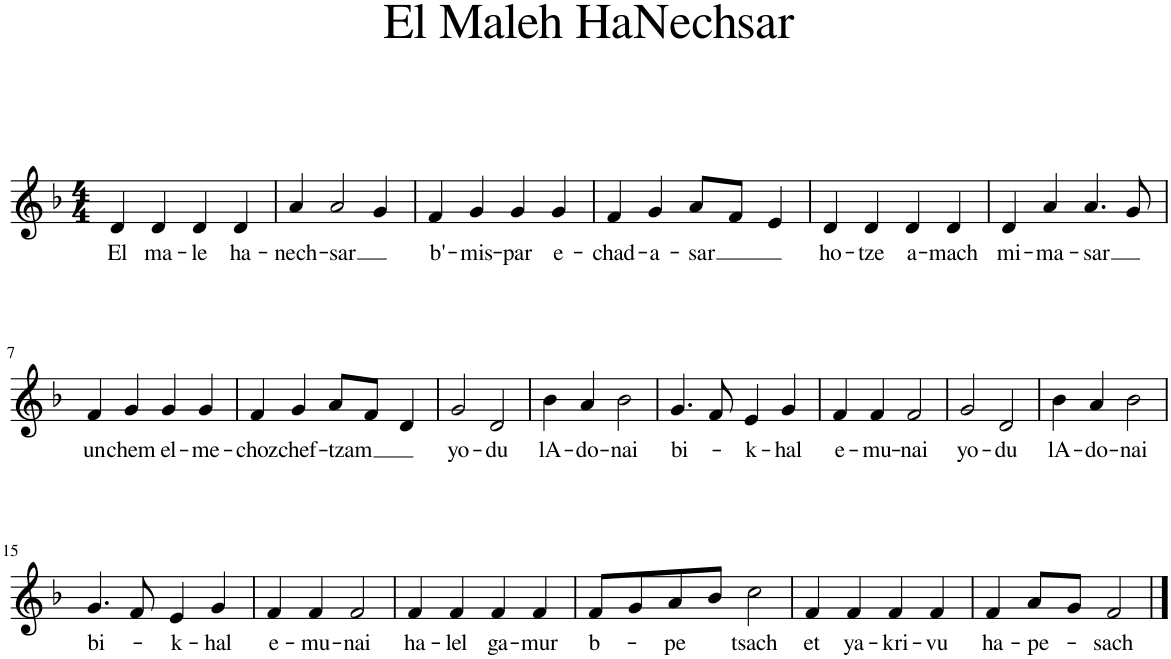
**kern	**text
*part1	*part1
*staff1	*staff1
*I"Bb Trumpet	*
*I'Bb Tpt.	*
*clefG2	*
*Trd1c2	*
*k[b-]	*
*M4/4	*
=1	=1
!	!LO:LY:b
4d/	El
!	!LO:LY:b
4d/	ma-
!	!LO:LY:b
4d/	-le
!	!LO:LY:b
4d/	ha-
=2	=2
!	!LO:LY:b
4a/	-nech-
!	!LO:LY:b
2a/	-sar
4g/	.
=3	=3
!	!LO:LY:b
4f/	b'-
!	!LO:LY:b
4g/	-mis-
!	!LO:LY:b
4g/	-par
!	!LO:LY:b
4g/	e-
=4	=4
!	!LO:LY:b
4f/	-chad-
!	!LO:LY:b
4g/	-a-
!	!LO:LY:b
8a/L	-sar
8f/J	.
4e/	.
=5	=5
!	!LO:LY:b
4d/	ho-
!	!LO:LY:b
4d/	-tze
!	!LO:LY:b
4d/	a-
!	!LO:LY:b
4d/	-mach
=6	=6
!	!LO:LY:b
4d/	mi-
!	!LO:LY:b
4a/	-ma-
!	!LO:LY:b
4.a/	-sar
8g/	.
!!LO:LB:g=z
=7	=7
!	!LO:LY:b
4f/	un-
!	!LO:LY:b
4g/	-chem
!	!LO:LY:b
4g/	el-
!	!LO:LY:b
4g/	-me-
=8	=8
!	!LO:LY:b
4f/	-choz
!	!LO:LY:b
4g/	chef-
!	!LO:LY:b
8a/L	-tzam
8f/J	.
4d/	.
=9	=9
!	!LO:LY:b
2g/	yo-
!	!LO:LY:b
2d/	-du
=10	=10
!	!LO:LY:b
4b-\	lA-
!	!LO:LY:b
4a/	-do-
!	!LO:LY:b
2b-\	-nai
=11	=11
!	!LO:LY:b
4.g/	bi-
8f/	.
!	!LO:LY:b
4e/	-k-
!	!LO:LY:b
4g/	-hal
=12	=12
!	!LO:LY:b
4f/	e-
!	!LO:LY:b
4f/	-mu-
!	!LO:LY:b
2f/	-nai
=13	=13
!	!LO:LY:b
2g/	yo-
!	!LO:LY:b
2d/	-du
=14	=14
!	!LO:LY:b
4b-\	lA-
!	!LO:LY:b
4a/	-do-
!	!LO:LY:b
2b-\	-nai
!!LO:LB:g=z
=15	=15
!	!LO:LY:b
4.g/	bi-
8f/	.
!	!LO:LY:b
4e/	-k-
!	!LO:LY:b
4g/	-hal
=16	=16
!	!LO:LY:b
4f/	e-
!	!LO:LY:b
4f/	-mu-
!	!LO:LY:b
2f/	-nai
=17	=17
!	!LO:LY:b
4f/	ha-
!	!LO:LY:b
4f/	-lel
!	!LO:LY:b
4f/	ga-
!	!LO:LY:b
4f/	-mur
=18	=18
!	!LO:LY:b
8f/L	b-
8g/	.
!	!LO:LY:b
8a/	-pe
8b-/J	.
!	!LO:LY:b
2cc\	tsach
=19	=19
!	!LO:LY:b
4f/	et
!	!LO:LY:b
4f/	ya-
!	!LO:LY:b
4f/	-kri-
!	!LO:LY:b
4f/	-vu
=20	=20
!	!LO:LY:b
4f/	ha-
!	!LO:LY:b
8a/L	-pe-
8g/J	.
!	!LO:LY:b
2f/	-sach
==	==
*-	*-
